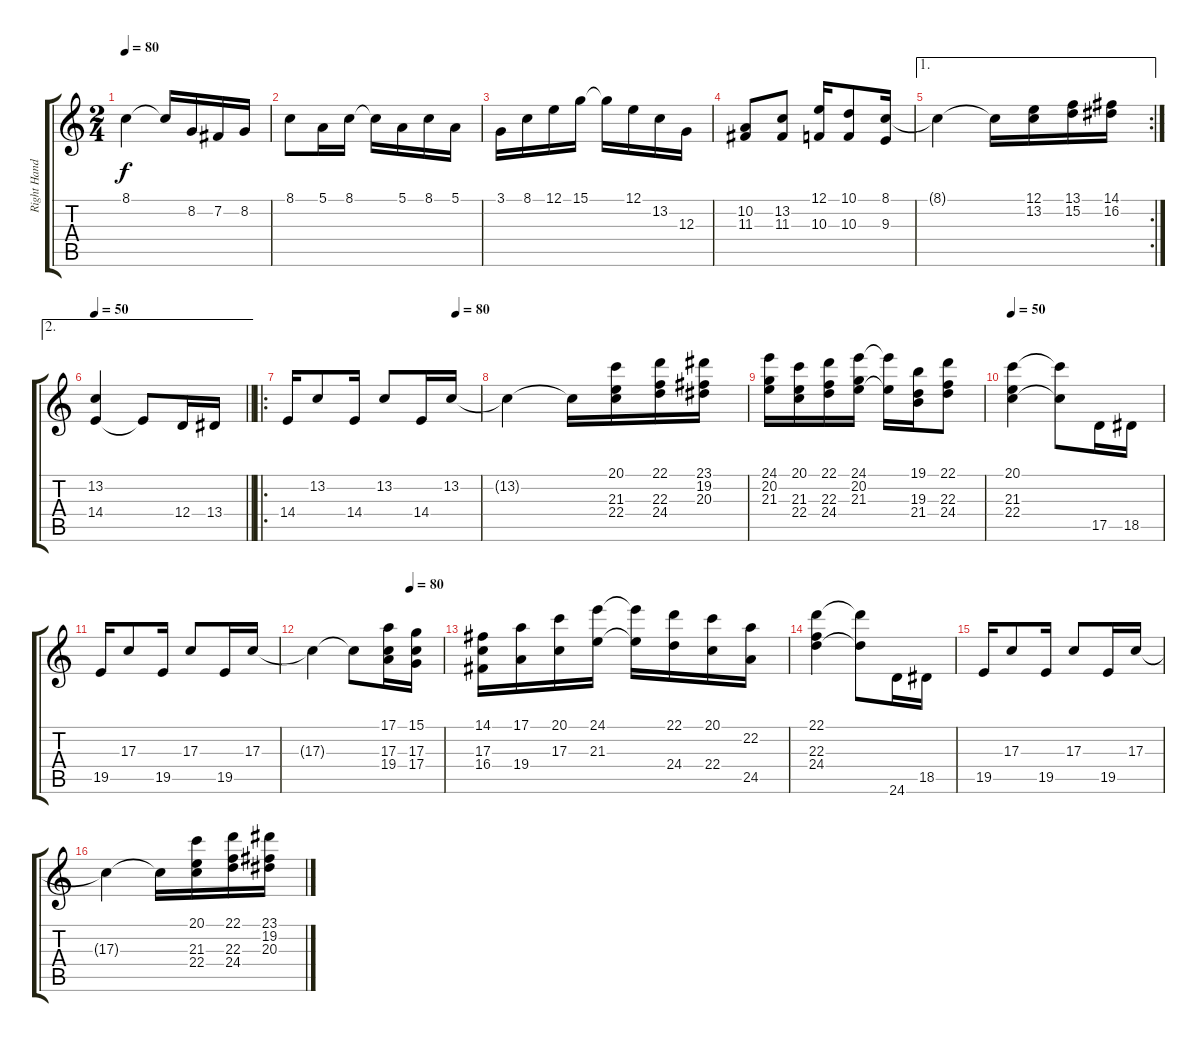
\track ("Right Hand" "Right Hand") {instrument brightacousticpiano}
\staff {score tabs}
\tuning (E4 B3 G3 D3 A2 D2) {hide}
\ts (2 4)
\tempo 80
\clef g2
\ks c
8.1.4{dy f} 8.1{t}.16 8.2.16 7.2.16 8.2.16 |
8.1.8 5.1.16 8.1.16 8.1{t}.16 5.1.16 8.1.16 5.1.16 |
3.1.16 8.1.16 12.1.16 15.1.16 15.1{t}.16 12.1.16 13.2.16 12.3.16 |
(10.2 11.3).8 (13.2 11.3).8 (12.1 10.3).16 (10.1 10.3).8 (8.1 9.3).16 |
\ae 1
\rc 2
8.1{t}.4 8.1{t}.16 (12.1 13.2).16 (13.1 15.2).16 (14.1 16.2).16 |
\ae 2
\tempo 50
\barLineRight lightlight
(13.2 14.4).4 14.4{t}.8 12.4.16 13.4.16 |
\ro
\tempo (80 0.875)
14.4.16 13.2.8 14.4.16 13.2.8 14.4.16 13.2.16 |
13.2{t}.4 13.2{t}.16 (20.1 21.3 22.4).16 (22.1 22.3 24.4).16 (23.1 19.2 20.3).16 |
(24.1 20.2 21.3).16 (20.1 21.3 22.4).16 (22.1 22.3 24.4).16 (24.1 20.2 21.3).16 (24.1{t} 21.3{t}).16 (19.1 19.3 21.4).16 (22.1 22.3 24.4).8 |
\tempo 50
(20.1 21.3 22.4).4 (20.1{t} 22.4{t}).8 17.5.16 18.5.16 |
19.5.16 17.3.8 19.5.16 17.3.8 19.5.16 17.3.16 |
\tempo (80 0.75)
17.3{t}.4 17.3{t}.8 (17.1 17.3 19.4).16 (15.1 17.3 17.4).16 |
(14.1 17.3 16.4).16 (17.1 19.4).16 (20.1 17.3).16 (24.1 21.3).16 (24.1{t} 21.3{t}).16 (22.1 24.4).16 (20.1 22.4).16 (22.2 24.5).16 |
(22.1 22.3 24.4).4 (22.1{t} 24.4{t}).8 24.6.16 18.5.16 |
19.5.16 17.3.8 19.5.16 17.3.8 19.5.16 17.3.16 |
17.3{t}.4 17.3{t}.16 (20.1 21.3 22.4).16 (22.1 22.3 24.4).16 (23.1 19.2 20.3).16
